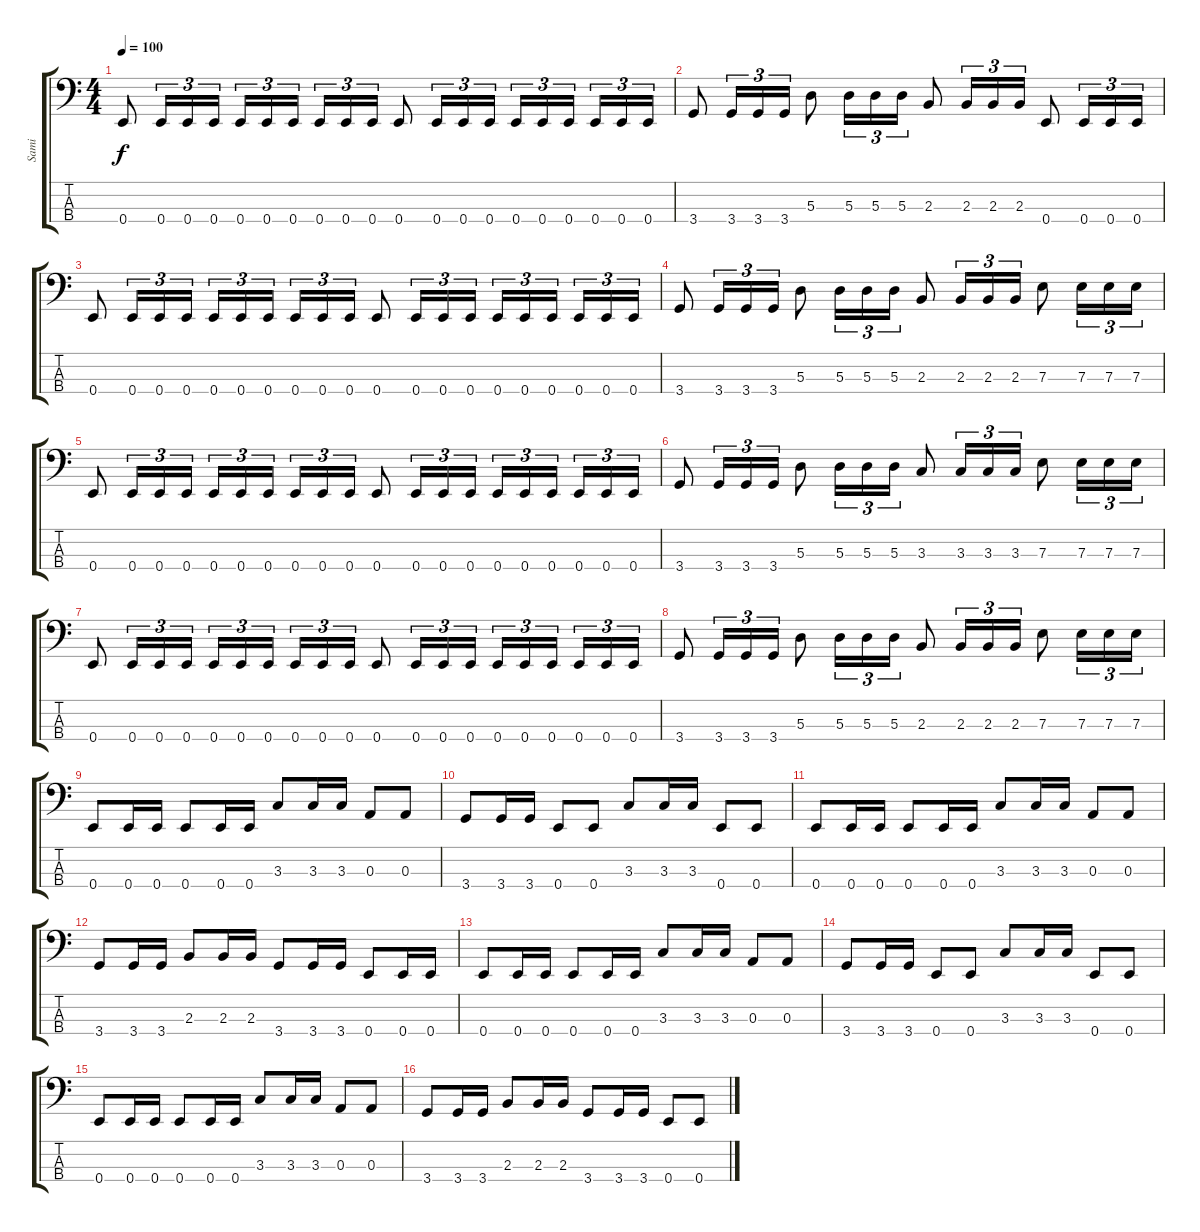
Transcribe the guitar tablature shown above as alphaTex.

\track ("Sami" "Sami") {instrument electricbassfinger}
\staff {score tabs}
\tuning (G2 D2 A1 E1) {hide}
\ts (4 4)
\tempo 100
\clef f4
\ks c
0.4.8{dy f} 0.4.16{tu (3 2)} 0.4.16{tu (3 2)} 0.4.16{tu (3 2)} 0.4.16{tu (3 2)} 0.4.16{tu (3 2)} 0.4.16{tu (3 2) beam splitsecondary} 0.4.16{tu (3 2)} 0.4.16{tu (3 2)} 0.4.16{tu (3 2)} 0.4.8 0.4.16{tu (3 2)} 0.4.16{tu (3 2)} 0.4.16{tu (3 2)} 0.4.16{tu (3 2)} 0.4.16{tu (3 2)} 0.4.16{tu (3 2) beam splitsecondary} 0.4.16{tu (3 2)} 0.4.16{tu (3 2)} 0.4.16{tu (3 2)} |
3.4.8 3.4.16{tu (3 2)} 3.4.16{tu (3 2)} 3.4.16{tu (3 2)} 5.3.8 5.3.16{tu (3 2)} 5.3.16{tu (3 2)} 5.3.16{tu (3 2)} 2.3.8 2.3.16{tu (3 2)} 2.3.16{tu (3 2)} 2.3.16{tu (3 2)} 0.4.8 0.4.16{tu (3 2)} 0.4.16{tu (3 2)} 0.4.16{tu (3 2)} |
0.4.8 0.4.16{tu (3 2)} 0.4.16{tu (3 2)} 0.4.16{tu (3 2)} 0.4.16{tu (3 2)} 0.4.16{tu (3 2)} 0.4.16{tu (3 2) beam splitsecondary} 0.4.16{tu (3 2)} 0.4.16{tu (3 2)} 0.4.16{tu (3 2)} 0.4.8 0.4.16{tu (3 2)} 0.4.16{tu (3 2)} 0.4.16{tu (3 2)} 0.4.16{tu (3 2)} 0.4.16{tu (3 2)} 0.4.16{tu (3 2) beam splitsecondary} 0.4.16{tu (3 2)} 0.4.16{tu (3 2)} 0.4.16{tu (3 2)} |
3.4.8 3.4.16{tu (3 2)} 3.4.16{tu (3 2)} 3.4.16{tu (3 2)} 5.3.8 5.3.16{tu (3 2)} 5.3.16{tu (3 2)} 5.3.16{tu (3 2)} 2.3.8 2.3.16{tu (3 2)} 2.3.16{tu (3 2)} 2.3.16{tu (3 2)} 7.3.8 7.3.16{tu (3 2)} 7.3.16{tu (3 2)} 7.3.16{tu (3 2)} |
0.4.8 0.4.16{tu (3 2)} 0.4.16{tu (3 2)} 0.4.16{tu (3 2)} 0.4.16{tu (3 2)} 0.4.16{tu (3 2)} 0.4.16{tu (3 2) beam splitsecondary} 0.4.16{tu (3 2)} 0.4.16{tu (3 2)} 0.4.16{tu (3 2)} 0.4.8 0.4.16{tu (3 2)} 0.4.16{tu (3 2)} 0.4.16{tu (3 2)} 0.4.16{tu (3 2)} 0.4.16{tu (3 2)} 0.4.16{tu (3 2) beam splitsecondary} 0.4.16{tu (3 2)} 0.4.16{tu (3 2)} 0.4.16{tu (3 2)} |
3.4.8 3.4.16{tu (3 2)} 3.4.16{tu (3 2)} 3.4.16{tu (3 2)} 5.3.8 5.3.16{tu (3 2)} 5.3.16{tu (3 2)} 5.3.16{tu (3 2)} 3.3.8 3.3.16{tu (3 2)} 3.3.16{tu (3 2)} 3.3.16{tu (3 2)} 7.3.8 7.3.16{tu (3 2)} 7.3.16{tu (3 2)} 7.3.16{tu (3 2)} |
0.4.8 0.4.16{tu (3 2)} 0.4.16{tu (3 2)} 0.4.16{tu (3 2)} 0.4.16{tu (3 2)} 0.4.16{tu (3 2)} 0.4.16{tu (3 2) beam splitsecondary} 0.4.16{tu (3 2)} 0.4.16{tu (3 2)} 0.4.16{tu (3 2)} 0.4.8 0.4.16{tu (3 2)} 0.4.16{tu (3 2)} 0.4.16{tu (3 2)} 0.4.16{tu (3 2)} 0.4.16{tu (3 2)} 0.4.16{tu (3 2) beam splitsecondary} 0.4.16{tu (3 2)} 0.4.16{tu (3 2)} 0.4.16{tu (3 2)} |
3.4.8 3.4.16{tu (3 2)} 3.4.16{tu (3 2)} 3.4.16{tu (3 2)} 5.3.8 5.3.16{tu (3 2)} 5.3.16{tu (3 2)} 5.3.16{tu (3 2)} 2.3.8 2.3.16{tu (3 2)} 2.3.16{tu (3 2)} 2.3.16{tu (3 2)} 7.3.8 7.3.16{tu (3 2)} 7.3.16{tu (3 2)} 7.3.16{tu (3 2)} |
0.4.8 0.4.16 0.4.16 0.4.8 0.4.16 0.4.16 3.3.8 3.3.16 3.3.16 0.3.8 0.3.8 |
3.4.8 3.4.16 3.4.16 0.4.8 0.4.8 3.3.8 3.3.16 3.3.16 0.4.8 0.4.8 |
0.4.8 0.4.16 0.4.16 0.4.8 0.4.16 0.4.16 3.3.8 3.3.16 3.3.16 0.3.8 0.3.8 |
3.4.8 3.4.16 3.4.16 2.3.8 2.3.16 2.3.16 3.4.8 3.4.16 3.4.16 0.4.8 0.4.16 0.4.16 |
0.4.8 0.4.16 0.4.16 0.4.8 0.4.16 0.4.16 3.3.8 3.3.16 3.3.16 0.3.8 0.3.8 |
3.4.8 3.4.16 3.4.16 0.4.8 0.4.8 3.3.8 3.3.16 3.3.16 0.4.8 0.4.8 |
0.4.8 0.4.16 0.4.16 0.4.8 0.4.16 0.4.16 3.3.8 3.3.16 3.3.16 0.3.8 0.3.8 |
3.4.8 3.4.16 3.4.16 2.3.8 2.3.16 2.3.16 3.4.8 3.4.16 3.4.16 0.4.8 0.4.8
